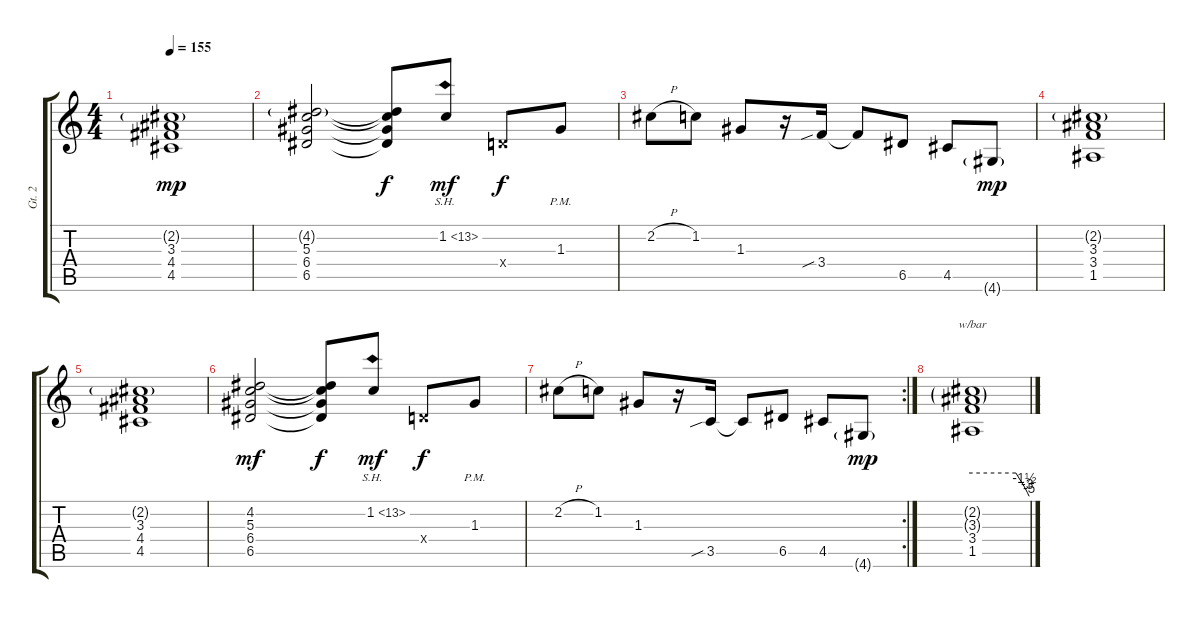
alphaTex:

\track ("Gt. 2" "Gt. 2") {instrument overdrivenguitar}
\staff {score tabs}
\tuning (E4 B3 G3 D3 A2 E2) {hide}
\ts (4 4)
\tempo 155
\clef g2
\ks c
(2.2{g} 3.3 4.4 4.5).1{dy mp} |
(4.2{g} 5.3 6.4 6.5).2 (4.2{t} 5.3{t} 6.4{t} 6.5{t}).8{dy f} 1.2{sh 12}.8{dy mf volume 9} 0.4{x}.8{dy f} 1.3{pm}.8 |
2.2{h}.8 1.2.8 1.3.8 r.16 3.4{sib}.16 3.4{t}.8 6.5.8 4.5.8 4.6{g}.8{dy mp} |
(2.2{g} 3.3 3.4 1.5).1{volume 7 balance 0} |
(2.2{g} 3.3 4.4 4.5).1 |
(4.2 5.3 6.4 6.5).2{dy mf} (4.2{t} 5.3{t} 6.4{t} 6.5{t}).8{dy f} 1.2{sh 12}.8{dy mf volume 9} 0.4{x}.8{dy f} 1.3{pm}.8 |
\rc 2
2.2{h}.8 1.2.8 1.3.8 r.16 3.5{sib}.16 3.5{t}.8 6.5.8 4.5.8 4.6{g}.8{dy mp} |
(2.2{g} 3.3{g} 3.4 1.5).1{tbe (custom default 0 0 46 0 55 -6 58 -12 60 -20) volume 7 balance 0}
